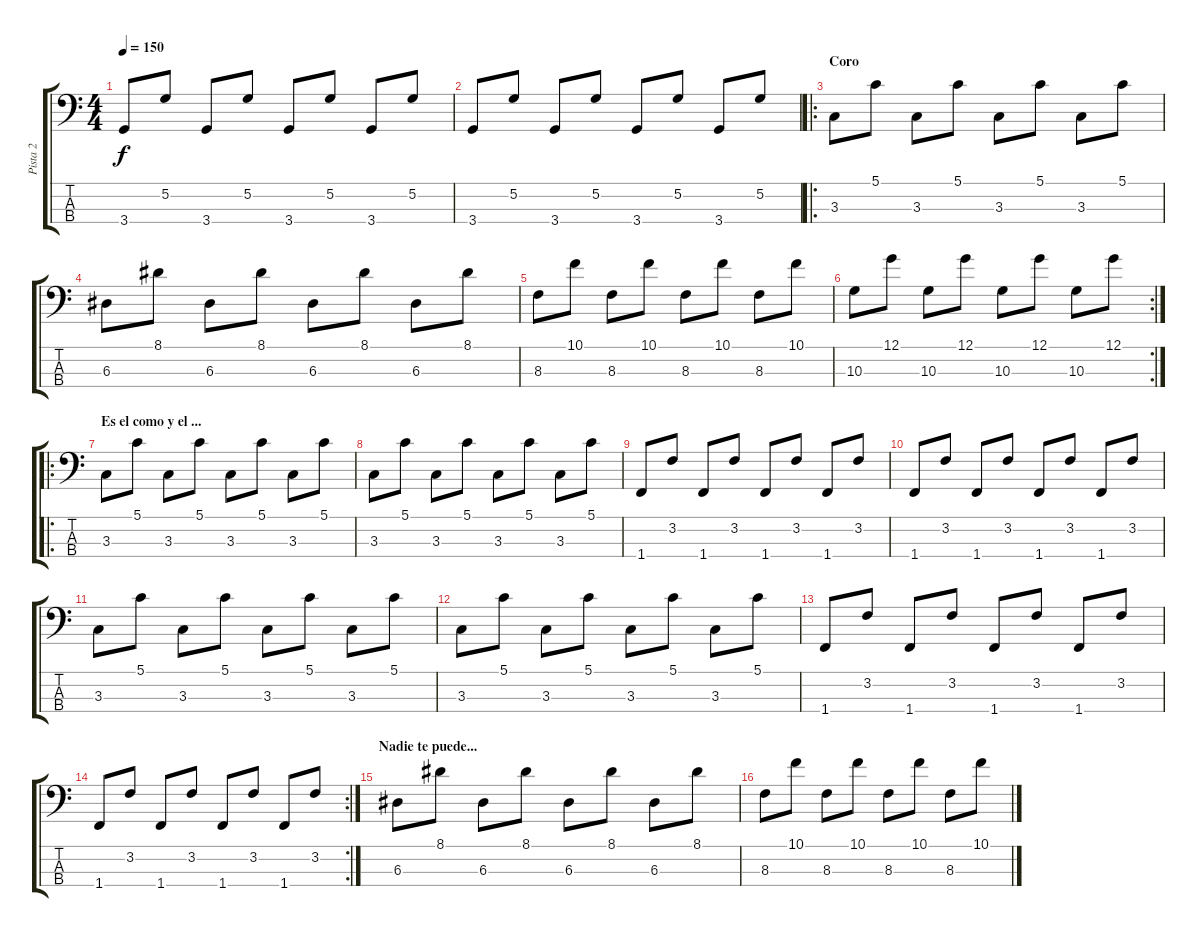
\track ("Pista 2" "Pista 2") {instrument electricbassfinger}
\staff {score tabs}
\tuning (G2 D2 A1 E1) {hide}
\ts (4 4)
\tempo 150
\clef f4
\ks c
3.4.8{dy f} 5.2.8 3.4.8 5.2.8 3.4.8 5.2.8 3.4.8 5.2.8 |
3.4.8 5.2.8 3.4.8 5.2.8 3.4.8 5.2.8 3.4.8 5.2.8 |
\ro
\section ("" "Coro")
3.3.8 5.1.8 3.3.8 5.1.8 3.3.8 5.1.8 3.3.8 5.1.8 |
6.3.8 8.1.8 6.3.8 8.1.8 6.3.8 8.1.8 6.3.8 8.1.8 |
8.3.8 10.1.8 8.3.8 10.1.8 8.3.8 10.1.8 8.3.8 10.1.8 |
\rc 2
10.3.8 12.1.8 10.3.8 12.1.8 10.3.8 12.1.8 10.3.8 12.1.8 |
\ro
\section ("" "Es el como y el ...")
3.3.8 5.1.8 3.3.8 5.1.8 3.3.8 5.1.8 3.3.8 5.1.8 |
3.3.8 5.1.8 3.3.8 5.1.8 3.3.8 5.1.8 3.3.8 5.1.8 |
1.4.8 3.2.8 1.4.8 3.2.8 1.4.8 3.2.8 1.4.8 3.2.8 |
1.4.8 3.2.8 1.4.8 3.2.8 1.4.8 3.2.8 1.4.8 3.2.8 |
3.3.8 5.1.8 3.3.8 5.1.8 3.3.8 5.1.8 3.3.8 5.1.8 |
3.3.8 5.1.8 3.3.8 5.1.8 3.3.8 5.1.8 3.3.8 5.1.8 |
1.4.8 3.2.8 1.4.8 3.2.8 1.4.8 3.2.8 1.4.8 3.2.8 |
\rc 2
1.4.8 3.2.8 1.4.8 3.2.8 1.4.8 3.2.8 1.4.8 3.2.8 |
\section ("" "Nadie te puede...")
6.3.8 8.1.8 6.3.8 8.1.8 6.3.8 8.1.8 6.3.8 8.1.8 |
8.3.8 10.1.8 8.3.8 10.1.8 8.3.8 10.1.8 8.3.8 10.1.8
